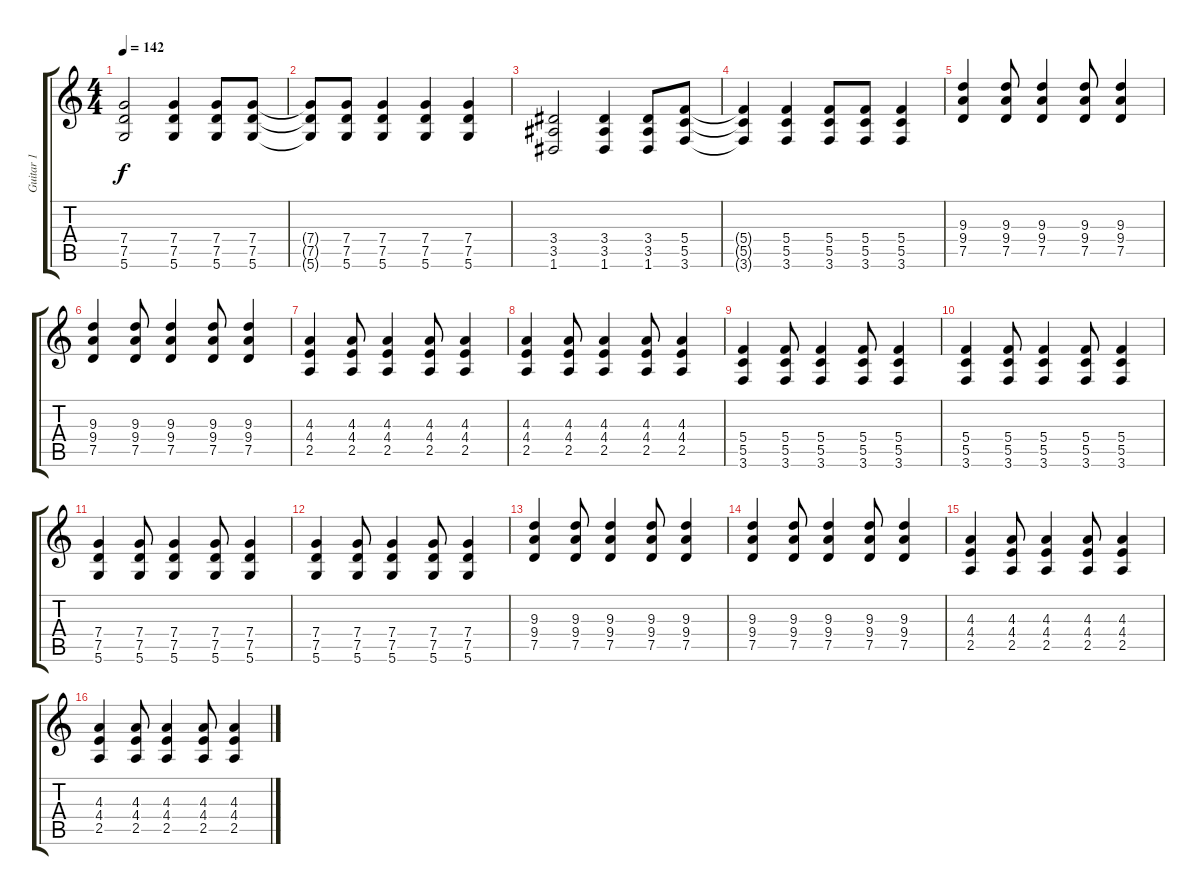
\track ("Guitar 1" "Guitar 1") {instrument distortionguitar}
\staff {score tabs}
\tuning (D4 A3 F3 C3 G2 D2) {hide}
\ts (4 4)
\tempo 142
\clef g2
\ks c
(7.4 7.5 5.6).2{dy f} (7.4 7.5 5.6).4 (7.4 7.5 5.6).8 (7.4 7.5 5.6).8 |
(7.4{t} 7.5{t} 5.6{t}).8 (7.4 7.5 5.6).8 (7.4 7.5 5.6).4 (7.4 7.5 5.6).4 (7.4 7.5 5.6).4 |
(3.4 3.5 1.6).2 (3.4 3.5 1.6).4 (3.4 3.5 1.6).8 (5.4 5.5 3.6).8 |
(5.4{t} 5.5{t} 3.6{t}).4 (5.4 5.5 3.6).4 (5.4 5.5 3.6).8 (5.4 5.5 3.6).8 (5.4 5.5 3.6).4 |
(9.3 9.4 7.5).4 (9.3 9.4 7.5).8 (9.3 9.4 7.5).4 (9.3 9.4 7.5).8 (9.3 9.4 7.5).4 |
(9.3 9.4 7.5).4 (9.3 9.4 7.5).8 (9.3 9.4 7.5).4 (9.3 9.4 7.5).8 (9.3 9.4 7.5).4 |
(4.3 4.4 2.5).4 (4.3 4.4 2.5).8 (4.3 4.4 2.5).4 (4.3 4.4 2.5).8 (4.3 4.4 2.5).4 |
(4.3 4.4 2.5).4 (4.3 4.4 2.5).8 (4.3 4.4 2.5).4 (4.3 4.4 2.5).8 (4.3 4.4 2.5).4 |
(5.4 5.5 3.6).4 (5.4 5.5 3.6).8 (5.4 5.5 3.6).4 (5.4 5.5 3.6).8 (5.4 5.5 3.6).4 |
(5.4 5.5 3.6).4 (5.4 5.5 3.6).8 (5.4 5.5 3.6).4 (5.4 5.5 3.6).8 (5.4 5.5 3.6).4 |
(7.4 7.5 5.6).4 (7.4 7.5 5.6).8 (7.4 7.5 5.6).4 (7.4 7.5 5.6).8 (7.4 7.5 5.6).4 |
(7.4 7.5 5.6).4 (7.4 7.5 5.6).8 (7.4 7.5 5.6).4 (7.4 7.5 5.6).8 (7.4 7.5 5.6).4 |
(9.3 9.4 7.5).4 (9.3 9.4 7.5).8 (9.3 9.4 7.5).4 (9.3 9.4 7.5).8 (9.3 9.4 7.5).4 |
(9.3 9.4 7.5).4 (9.3 9.4 7.5).8 (9.3 9.4 7.5).4 (9.3 9.4 7.5).8 (9.3 9.4 7.5).4 |
(4.3 4.4 2.5).4 (4.3 4.4 2.5).8 (4.3 4.4 2.5).4 (4.3 4.4 2.5).8 (4.3 4.4 2.5).4 |
(4.3 4.4 2.5).4 (4.3 4.4 2.5).8 (4.3 4.4 2.5).4 (4.3 4.4 2.5).8 (4.3 4.4 2.5).4
